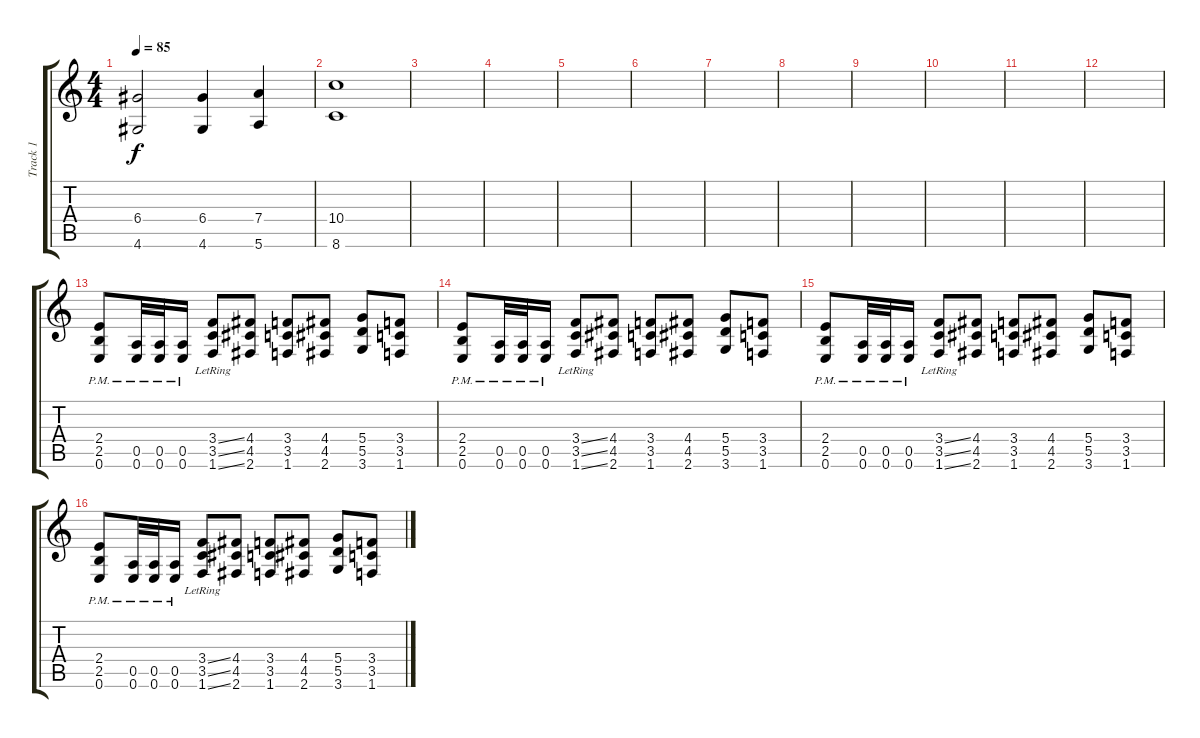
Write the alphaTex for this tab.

\track ("Track 1" "Track 1") {instrument distortionguitar}
\staff {score tabs}
\tuning (E4 B3 G3 D3 A2 E2) {hide}
\ts (4 4)
\tempo 85
\clef g2
\ks c
(6.4 4.6).2{dy f} (6.4 4.6).4 (7.4 5.6).4 |
(10.4 8.6).1 |
|
|
|
|
|
|
|
|
|
|
(2.4{pm} 2.5{pm} 0.6{pm}).8 (0.5{pm} 0.6{pm}).32 (0.5{pm} 0.6{pm}).32 (0.5{pm} 0.6{pm}).16 (3.4{ss lr} 3.5{ss lr} 1.6{ss lr}).8 (4.4 4.5 2.6).8 (3.4 3.5 1.6).8 (4.4 4.5 2.6).8 (5.4 5.5 3.6).8 (3.4 3.5 1.6).8 |
(2.4{pm} 2.5{pm} 0.6{pm}).8 (0.5{pm} 0.6{pm}).32 (0.5{pm} 0.6{pm}).32 (0.5{pm} 0.6{pm}).16 (3.4{ss lr} 3.5{ss lr} 1.6{ss lr}).8 (4.4 4.5 2.6).8 (3.4 3.5 1.6).8 (4.4 4.5 2.6).8 (5.4 5.5 3.6).8 (3.4 3.5 1.6).8 |
(2.4{pm} 2.5{pm} 0.6{pm}).8 (0.5{pm} 0.6{pm}).32 (0.5{pm} 0.6{pm}).32 (0.5{pm} 0.6{pm}).16 (3.4{ss lr} 3.5{ss lr} 1.6{ss lr}).8 (4.4 4.5 2.6).8 (3.4 3.5 1.6).8 (4.4 4.5 2.6).8 (5.4 5.5 3.6).8 (3.4 3.5 1.6).8 |
(2.4{pm} 2.5{pm} 0.6{pm}).8 (0.5{pm} 0.6{pm}).32 (0.5{pm} 0.6{pm}).32 (0.5{pm} 0.6{pm}).16 (3.4{ss lr} 3.5{ss lr} 1.6{ss lr}).8 (4.4 4.5 2.6).8 (3.4 3.5 1.6).8 (4.4 4.5 2.6).8 (5.4 5.5 3.6).8 (3.4 3.5 1.6).8
